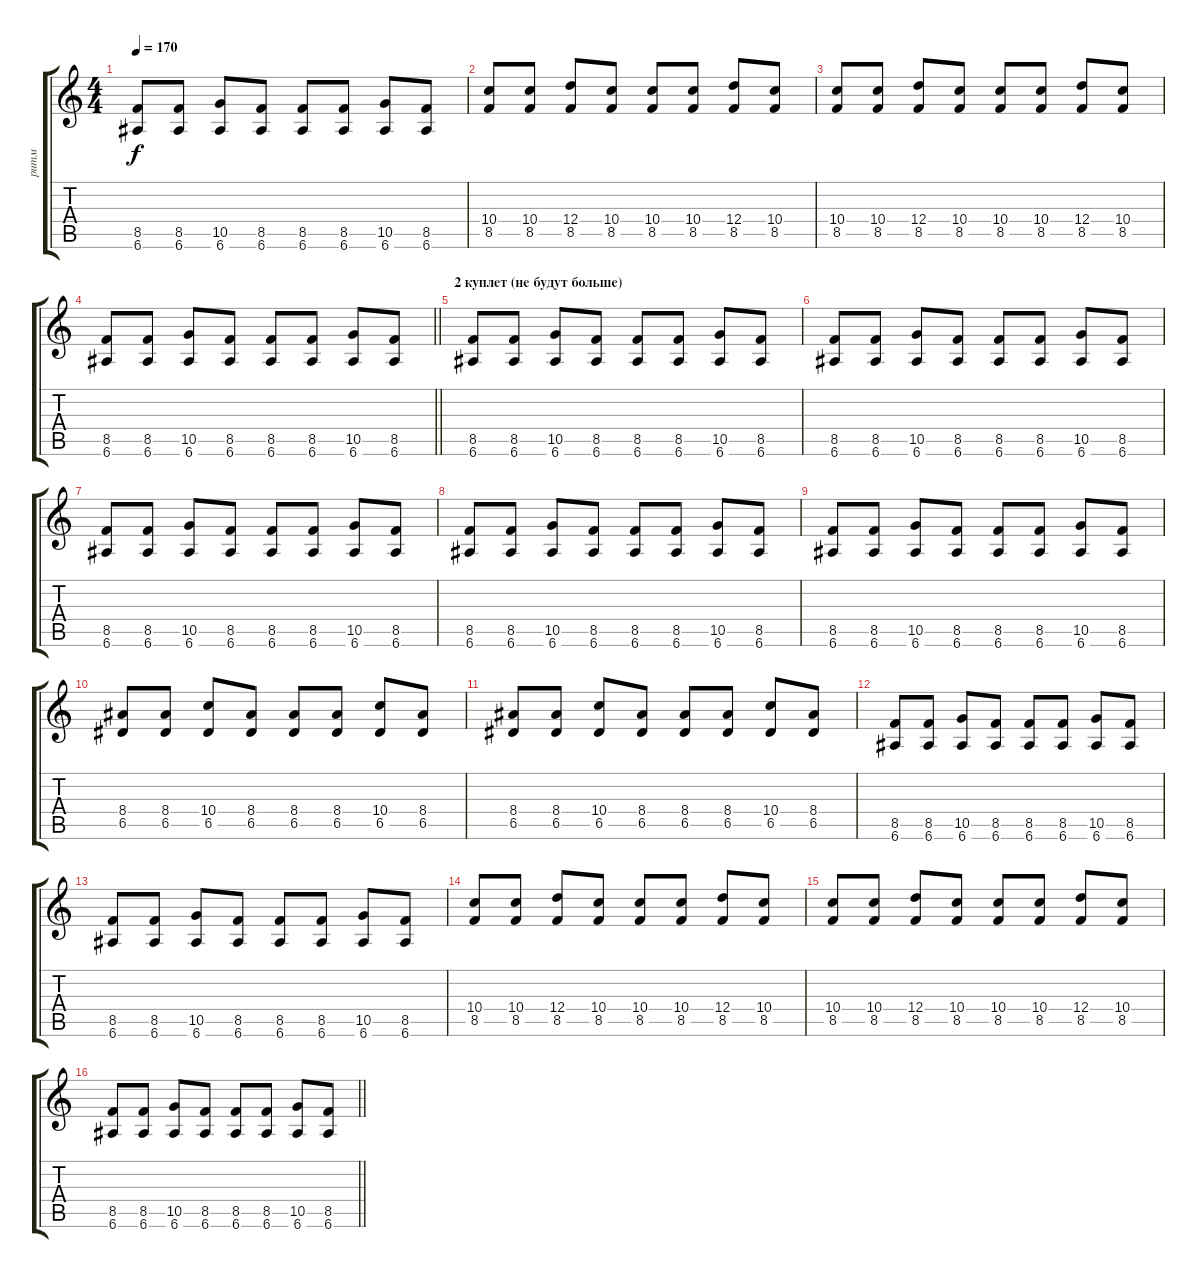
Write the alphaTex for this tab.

\track ("ритм" "ритм") {instrument acousticguitarnylon}
\staff {score tabs}
\tuning (E4 B3 G3 D3 A2 E2) {hide}
\ts (4 4)
\tempo 170
\clef g2
\ks c
(8.5 6.6).8{dy f} (8.5 6.6).8 (10.5 6.6).8 (8.5 6.6).8 (8.5 6.6).8 (8.5 6.6).8 (10.5 6.6).8 (8.5 6.6).8 |
(10.4 8.5).8 (10.4 8.5).8 (12.4 8.5).8 (10.4 8.5).8 (10.4 8.5).8 (10.4 8.5).8 (12.4 8.5).8 (10.4 8.5).8 |
(10.4 8.5).8 (10.4 8.5).8 (12.4 8.5).8 (10.4 8.5).8 (10.4 8.5).8 (10.4 8.5).8 (12.4 8.5).8 (10.4 8.5).8 |
\barLineRight lightlight
(8.5 6.6).8 (8.5 6.6).8 (10.5 6.6).8 (8.5 6.6).8 (8.5 6.6).8 (8.5 6.6).8 (10.5 6.6).8 (8.5 6.6).8 |
\section ("" "2 куплет (не будут больше)")
(8.5 6.6).8 (8.5 6.6).8 (10.5 6.6).8 (8.5 6.6).8 (8.5 6.6).8 (8.5 6.6).8 (10.5 6.6).8 (8.5 6.6).8 |
(8.5 6.6).8 (8.5 6.6).8 (10.5 6.6).8 (8.5 6.6).8 (8.5 6.6).8 (8.5 6.6).8 (10.5 6.6).8 (8.5 6.6).8 |
(8.5 6.6).8 (8.5 6.6).8 (10.5 6.6).8 (8.5 6.6).8 (8.5 6.6).8 (8.5 6.6).8 (10.5 6.6).8 (8.5 6.6).8 |
(8.5 6.6).8 (8.5 6.6).8 (10.5 6.6).8 (8.5 6.6).8 (8.5 6.6).8 (8.5 6.6).8 (10.5 6.6).8 (8.5 6.6).8 |
(8.5 6.6).8 (8.5 6.6).8 (10.5 6.6).8 (8.5 6.6).8 (8.5 6.6).8 (8.5 6.6).8 (10.5 6.6).8 (8.5 6.6).8 |
(8.4 6.5).8 (8.4 6.5).8 (10.4 6.5).8 (8.4 6.5).8 (8.4 6.5).8 (8.4 6.5).8 (10.4 6.5).8 (8.4 6.5).8 |
(8.4 6.5).8 (8.4 6.5).8 (10.4 6.5).8 (8.4 6.5).8 (8.4 6.5).8 (8.4 6.5).8 (10.4 6.5).8 (8.4 6.5).8 |
(8.5 6.6).8 (8.5 6.6).8 (10.5 6.6).8 (8.5 6.6).8 (8.5 6.6).8 (8.5 6.6).8 (10.5 6.6).8 (8.5 6.6).8 |
(8.5 6.6).8 (8.5 6.6).8 (10.5 6.6).8 (8.5 6.6).8 (8.5 6.6).8 (8.5 6.6).8 (10.5 6.6).8 (8.5 6.6).8 |
(10.4 8.5).8 (10.4 8.5).8 (12.4 8.5).8 (10.4 8.5).8 (10.4 8.5).8 (10.4 8.5).8 (12.4 8.5).8 (10.4 8.5).8 |
(10.4 8.5).8 (10.4 8.5).8 (12.4 8.5).8 (10.4 8.5).8 (10.4 8.5).8 (10.4 8.5).8 (12.4 8.5).8 (10.4 8.5).8 |
\barLineRight lightlight
(8.5 6.6).8 (8.5 6.6).8 (10.5 6.6).8 (8.5 6.6).8 (8.5 6.6).8 (8.5 6.6).8 (10.5 6.6).8 (8.5 6.6).8
